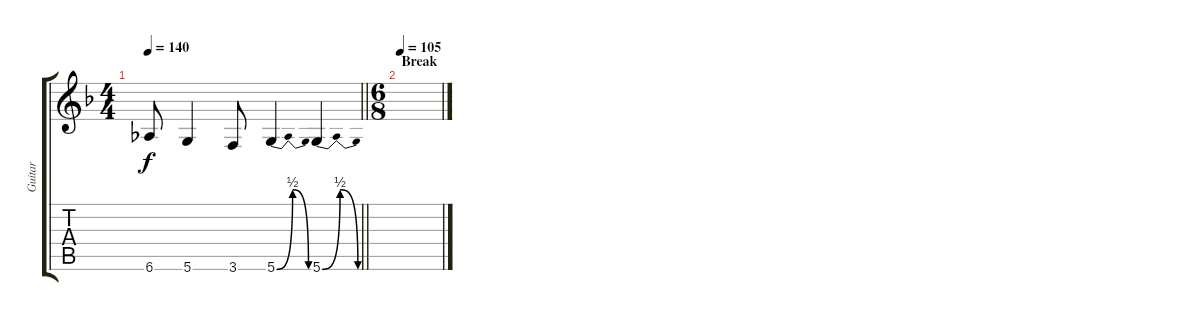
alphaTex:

\track ("Guitar" "Guitar") {instrument distortionguitar}
\staff {score tabs}
\tuning (E4 B3 G3 D3 A2 D2) {hide}
\ts (4 4)
\tempo 140
\clef g2
\barLineRight lightlight
\ks dminor
6.6{t}.8{dy f} 5.6.4 3.6.8 5.6{be (bendrelease 0 0 30 2 30 2 60 0)}.4 5.6{be (bendrelease 0 0 30 2 30 2 60 0)}.4 |
\ts (6 8)
\section ("" "Break")
\tempo 105
